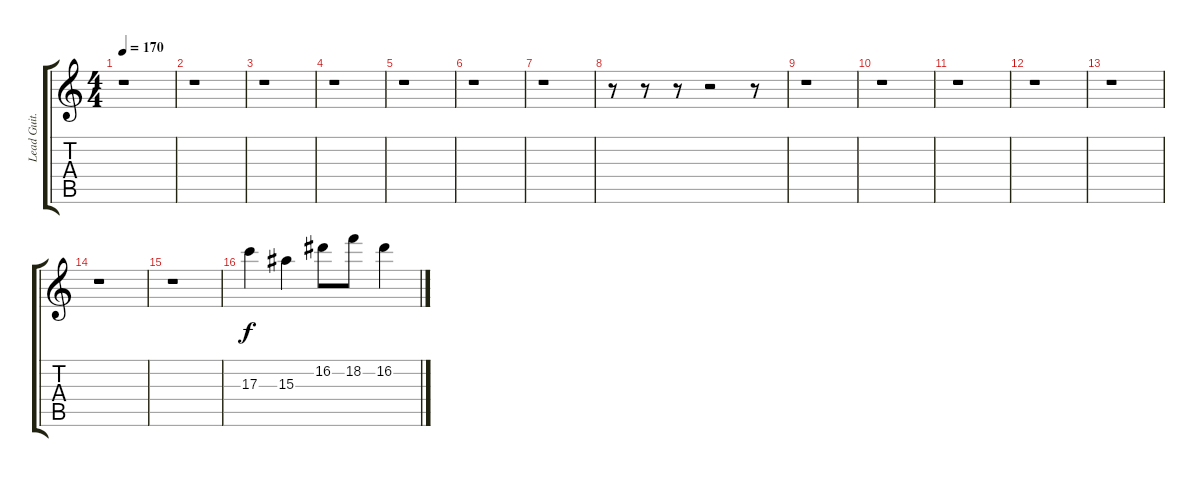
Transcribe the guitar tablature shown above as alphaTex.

\track ("Lead Guit." "Lead Guit.") {instrument distortionguitar}
\staff {score tabs}
\tuning (E4 B3 G3 D3 A2 E2) {hide}
\ts (4 4)
\tempo 170
\clef g2
\ks c
r.1{dy fff} |
r.1 |
r.1 |
r.1 |
r.1 |
r.1 |
r.1 |
r.8 r.8 r.8 r.2 r.8 |
r.1 |
r.1 |
r.1 |
r.1 |
r.1 |
r.1 |
r.1 |
17.3.4{dy f} 15.3.4 16.2.8 18.2.8 16.2.4
